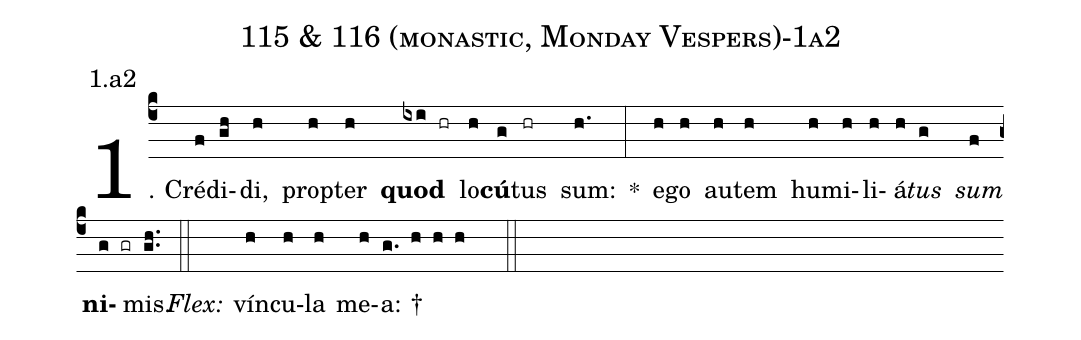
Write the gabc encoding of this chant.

name: 115 & 116 (monastic, Monday Vespers)-1a2;
annotation: 1.a2;
%%
(c4)1. Cré(f)di(gh)di,(h) prop(h)ter(h) <b>quod</b>(ixi hr) lo(h)<b>cú</b>(g)tus(hr) sum:(h.) *(:) e(h)go(h) au(h)tem(h) hu(h)mi(h)li(h)á(h)<i>tus</i>(g) <i>sum</i>(f) <b>ni</b>(g gr)mis.(gh..) (::)
<i>Flex:</i>()  vín(h)cu(h)la(h) me(h)a: †(g. h h h  ::)
